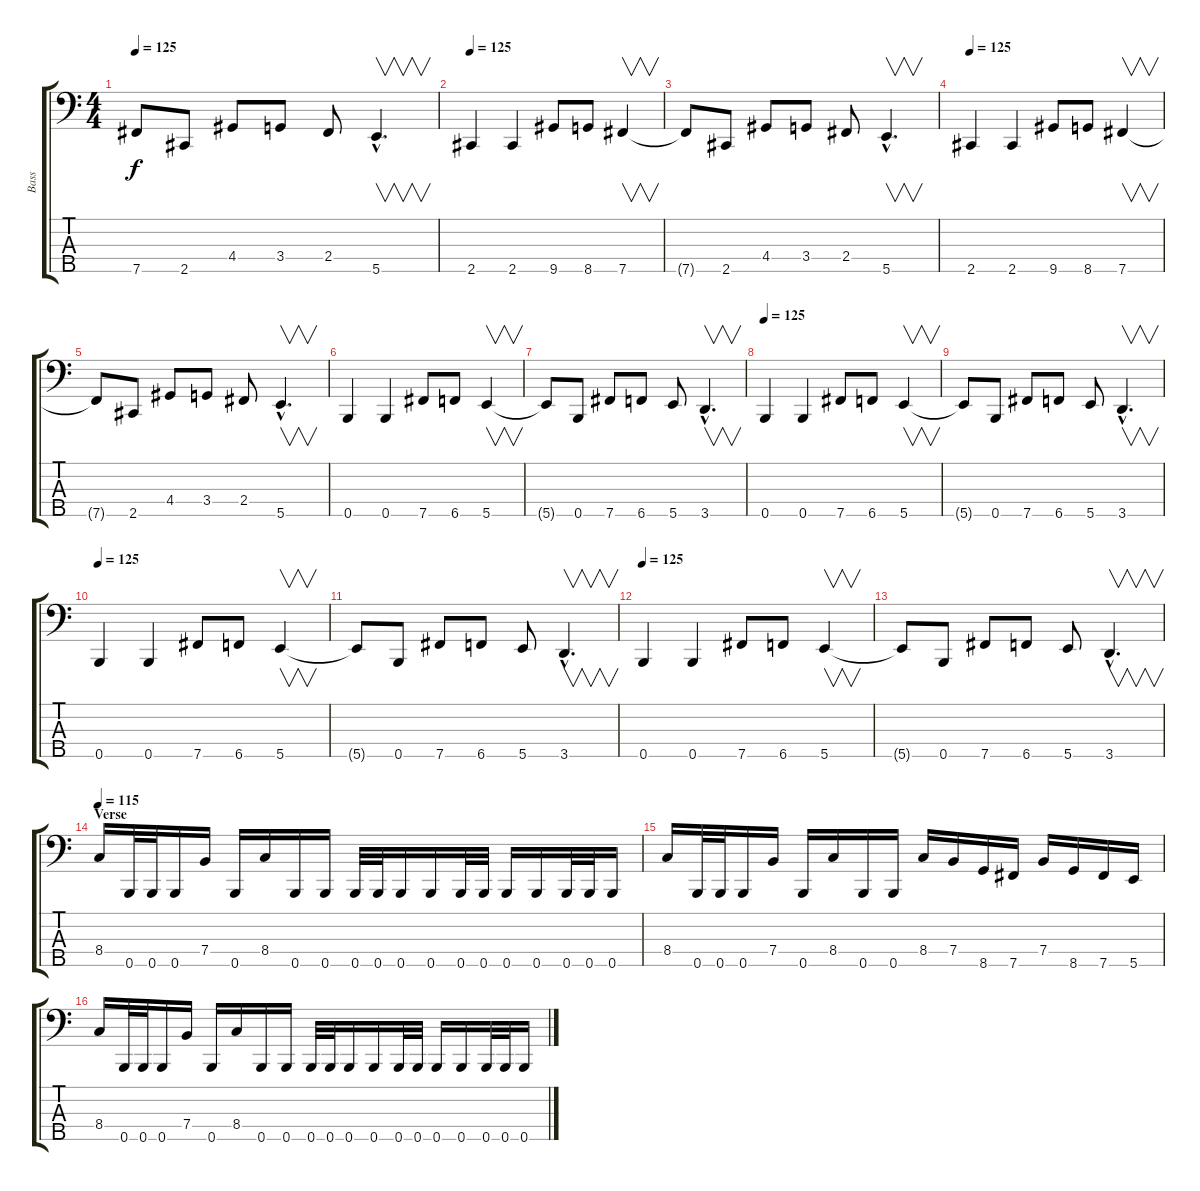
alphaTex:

\track ("Bass" "Bass") {instrument electricbasspick}
\staff {score tabs}
\tuning (G2 D2 A1 E1 B0) {hide}
\ts (4 4)
\tempo 125
\clef f4
\ks c
7.5{t}.8{dy f} 2.5.8 4.4.8 3.4.8 2.4.8 5.5{hac}.4{v d} |
\tempo 125
2.5.4 2.5.4 9.5.8 8.5.8 7.5.4{v} |
7.5{t}.8 2.5.8 4.4.8 3.4.8 2.4.8 5.5{hac}.4{v d} |
\tempo 125
2.5.4 2.5.4 9.5.8 8.5.8 7.5.4{v} |
7.5{t}.8 2.5.8 4.4.8 3.4.8 2.4.8 5.5{hac}.4{v d} |
0.5.4 0.5.4 7.5.8 6.5.8 5.5.4{v} |
5.5{t}.8 0.5.8 7.5.8 6.5.8 5.5.8 3.5{hac}.4{v d} |
\tempo 125
0.5.4 0.5.4 7.5.8 6.5.8 5.5.4{v} |
5.5{t}.8 0.5.8 7.5.8 6.5.8 5.5.8 3.5{hac}.4{v d} |
\tempo 125
0.5.4 0.5.4 7.5.8 6.5.8 5.5.4{v} |
5.5{t}.8 0.5.8 7.5.8 6.5.8 5.5.8 3.5{hac}.4{v d} |
\tempo 125
0.5.4 0.5.4 7.5.8 6.5.8 5.5.4{v} |
5.5{t}.8 0.5.8 7.5.8 6.5.8 5.5.8 3.5{hac}.4{v d} |
\section ("" "Verse")
\tempo 115
8.4.16 0.5.32 0.5.32 0.5.16 7.4.16 0.5.16 8.4.16 0.5.16 0.5.16 0.5.32 0.5.32 0.5.16 0.5.16 0.5.32 0.5.32 0.5.16 0.5.16 0.5.32 0.5.32 0.5.16 |
8.4.16 0.5.32 0.5.32 0.5.16 7.4.16 0.5.16 8.4.16 0.5.16 0.5.16 8.4.16 7.4.16 8.5.16 7.5.16 7.4.16 8.5.16 7.5.16 5.5.16 |
8.4.16 0.5.32 0.5.32 0.5.16 7.4.16 0.5.16 8.4.16 0.5.16 0.5.16 0.5.32 0.5.32 0.5.16 0.5.16 0.5.32 0.5.32 0.5.16 0.5.16 0.5.32 0.5.32 0.5.16
